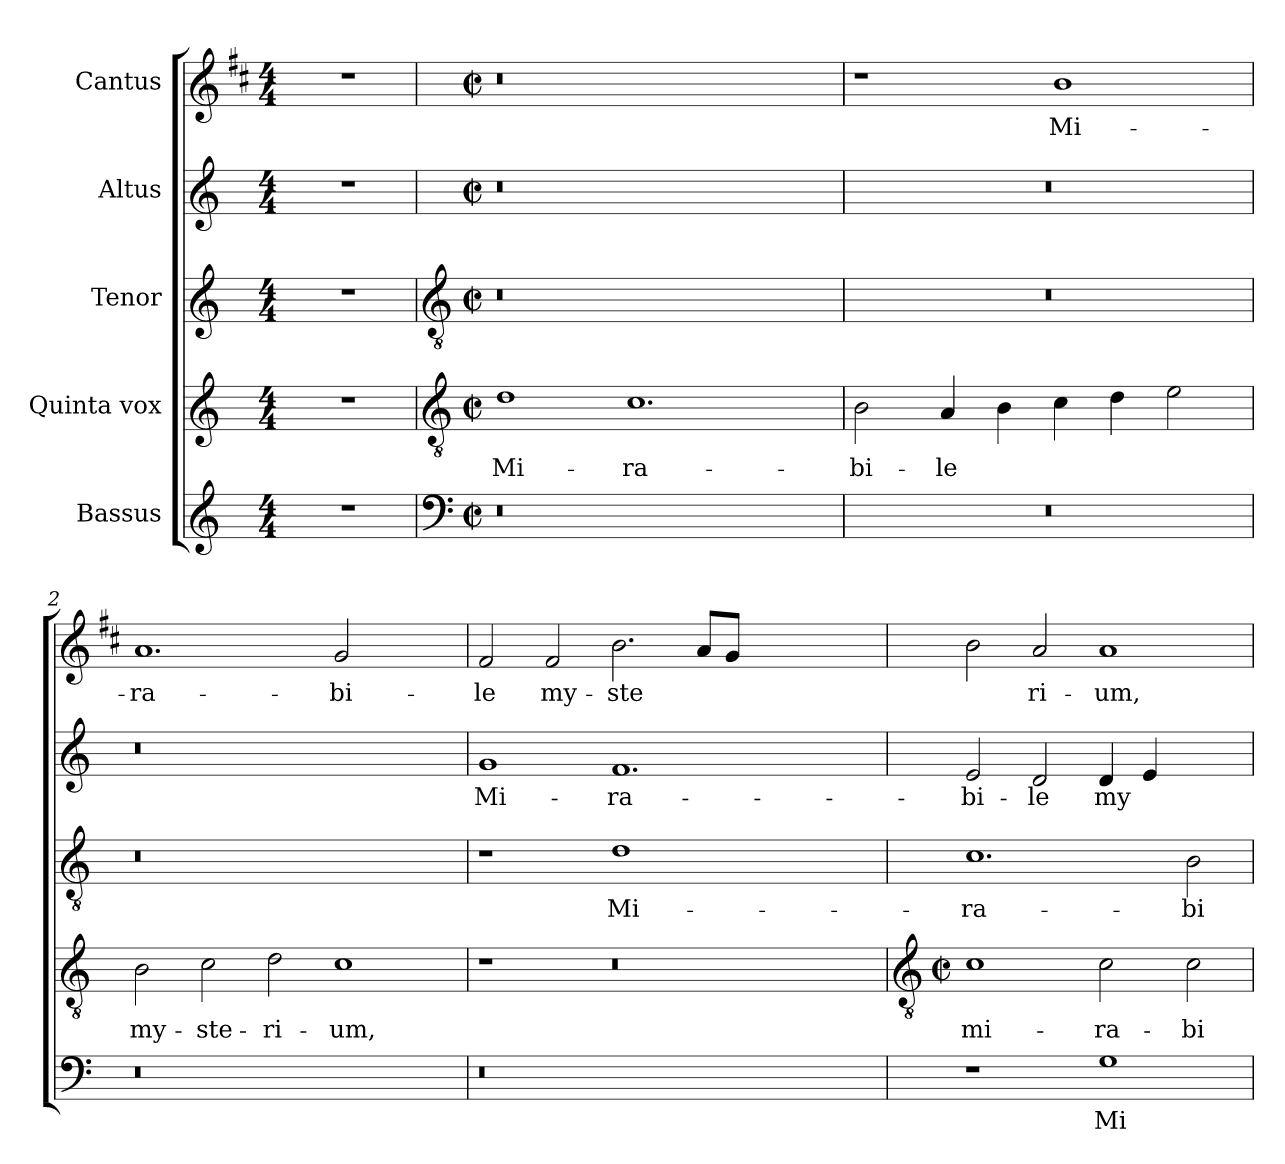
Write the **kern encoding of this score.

**kern	**text	**kern	**text	**kern	**text	**kern	**text	**kern	**text
*part5	*part5	*part4	*part4	*part3	*part3	*part2	*part2	*part1	*part1
*staff5	*staff5	*staff4	*staff4	*staff3	*staff3	*staff2	*staff2	*staff1	*staff1
*I"Bassus	*	*I"Quinta vox	*	*I"Tenor	*	*I"Altus	*	*I"Cantus	*
*clefG2	*	*clefG2	*	*clefG2	*	*clefG2	*	*clefG2	*
*	*	*	*	*	*	*	*	*ITrd1c2	*
*k[]	*	*k[]	*	*k[]	*	*k[]	*	*k[]	*
*C:	*	*C:	*	*C:	*	*C:	*	*C:	*
*M4/4	*	*M4/4	*	*M4/4	*	*M4/4	*	*M4/4	*
=	=	=	=	=	=	=	=	=	=
1r	.	1r	.	1r	.	1r	.	1r	.
!!LO:LB:g=z
=1	=1	=1	=1	=1	=1	=1	=1	=1	=1
*clefF4	*	*clefGv2	*	*clefGv2	*	*	*	*	*
*M4/2	*	*M4/2	*	*M4/2	*	*M4/2	*	*M4/2	*
*met(c|)	*	*met(c|)	*	*met(c|)	*	*met(c|)	*	*met(c|)	*
!	!	!	!LO:LY:b	!	!	!	!	!	!
0r	.	1d	Mi-	0r	.	0r	.	0r	.
!	!	!	!LO:LY:b	!	!	!	!	!	!
.	.	1.c	-ra-	.	.	.	.	.	.
2ryy	.	.	.	2ryy	.	2ryy	.	2ryy	.
=1A	=1A	=1A	=1A	=1A	=1A	=1A	=1A	=1A	=1A
!	!	!	!LO:LY:b	!	!	!	!	!	!
0r	.	2B	-bi-	0r	.	0r	.	1r	.
!	!	!	!LO:LY:b	!	!	!	!	!	!
.	.	4A	-le	.	.	.	.	.	.
.	.	4B	.	.	.	.	.	.	.
!	!	!	!	!	!	!	!	!	!LO:LY:b
.	.	4c	.	.	.	.	.	1a	Mi-
.	.	4d	.	.	.	.	.	.	.
.	.	2e	.	.	.	.	.	.	.
=2A	=2A	=2A	=2A	=2A	=2A	=2A	=2A	=2A	=2A
!	!	!	!LO:LY:b	!	!	!	!	!	!LO:LY:b
0r	.	2B	my-	0r	.	0r	.	1.g	-ra-
!	!	!	!LO:LY:b	!	!	!	!	!	!
.	.	2c	-ste-	.	.	.	.	.	.
!	!	!	!LO:LY:b	!	!	!	!	!	!
.	.	2d	-ri-	.	.	.	.	.	.
!	!	!	!LO:LY:b	!	!	!	!	!	!LO:LY:b
.	.	1c	-um,	.	.	.	.	2f	-bi-
2ryy	.	.	.	2ryy	.	2ryy	.	2ryy	.
=3A	=3A	=3A	=3A	=3A	=3A	=3A	=3A	=3A	=3A
!	!	!	!	!	!	!	!LO:LY:b	!	!LO:LY:b
0r	.	1r	.	1r	.	1g	Mi-	2e	-le
!	!	!	!	!	!	!	!	!	!LO:LY:b
.	.	.	.	.	.	.	.	2e	my-
!	!	!	!	!	!LO:LY:b	!	!LO:LY:b	!	!LO:LY:b
.	.	0r	.	1d	Mi-	1.f	-ra-	2.a	-ste
.	.	.	.	.	.	.	.	8gL	.
.	.	.	.	.	.	.	.	8fJ	.
1ryy	.	.	.	1ryy	.	.	.	1ryy	.
.	.	.	.	.	.	2ryy	.	.	.
!!LO:LB:g=z
=4A	=4A	=4A	=4A	=4A	=4A	=4A	=4A	=4A	=4A
*	*	*clefGv2	*	*	*	*	*	*	*
*	*	*M4/2	*	*	*	*	*	*	*
*	*	*met(c|)	*	*	*	*	*	*	*
!	!	!	!LO:LY:b	!	!LO:LY:b	!	!LO:LY:b	!	!
1r	.	1c	mi-	1.c	-ra-	2e	-bi-	2a	.
!	!	!	!	!	!	!	!LO:LY:b	!	!LO:LY:b
.	.	.	.	.	.	2d	-le	2g	ri-
!	!LO:LY:b	!	!LO:LY:b	!	!	!	!LO:LY:b	!	!LO:LY:b
1G	Mi-	2c	-ra-	.	.	4d	my	1g	-um,
.	.	.	.	.	.	4e	.	.	.
!	!	!	!LO:LY:b	!	!LO:LY:b	!	!	!	!
.	.	2c	-bi-	2B	-bi-	2ryy	.	.	.
=	=	=	=	=	=	=	=	=	=
*-	*-	*-	*-	*-	*-	*-	*-	*-	*-
